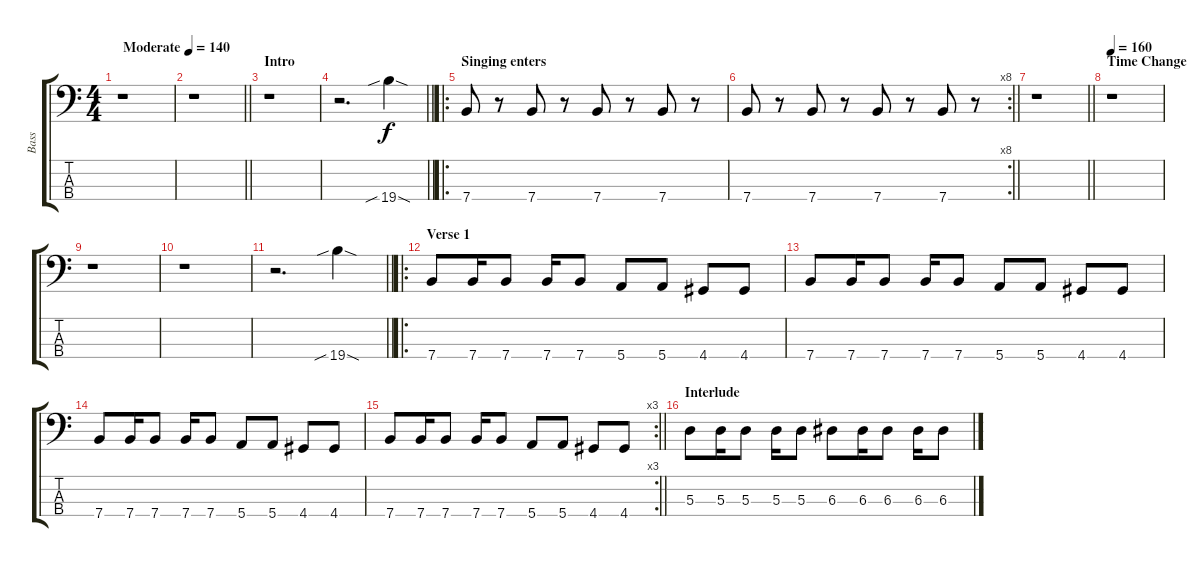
\track ("Bass" "Bass") {instrument electricbassfinger}
\staff {score tabs}
\tuning (G2 D2 A1 E1) {hide}
\ts (4 4)
\tempo (140 "Moderate")
\clef f4
\ks c
r.1{dy f instrument electricbassfinger} |
\barLineRight lightlight
r.1 |
\section ("" "Intro")
r.1 |
\barLineRight lightlight
r.2{d} 19.4{sib sod}.4 |
\ro
\section ("" "Singing enters")
7.4.8 r.8 7.4.8 r.8 7.4.8 r.8 7.4.8 r.8 |
\rc 8
\barLineRight lightlight
7.4.8 r.8 7.4.8 r.8 7.4.8 r.8 7.4.8 r.8 |
\barLineRight lightlight
r.1 |
\section ("" "Time Change")
\tempo 160
r.1 |
r.1 |
r.1 |
\barLineRight lightlight
r.2{d} 19.4{sib sod}.4 |
\ro
\section ("" "Verse 1")
7.4.8 7.4.16 7.4.8 7.4.16 7.4.8 5.4.8 5.4.8 4.4.8 4.4.8 |
7.4.8 7.4.16 7.4.8 7.4.16 7.4.8 5.4.8 5.4.8 4.4.8 4.4.8 |
7.4.8 7.4.16 7.4.8 7.4.16 7.4.8 5.4.8 5.4.8 4.4.8 4.4.8 |
\rc 3
\barLineRight lightlight
7.4.8 7.4.16 7.4.8 7.4.16 7.4.8 5.4.8 5.4.8 4.4.8 4.4.8 |
\section ("" "Interlude")
5.3.8 5.3.16 5.3.8 5.3.16 5.3.8 6.3.8 6.3.16 6.3.8 6.3.16 6.3.8
